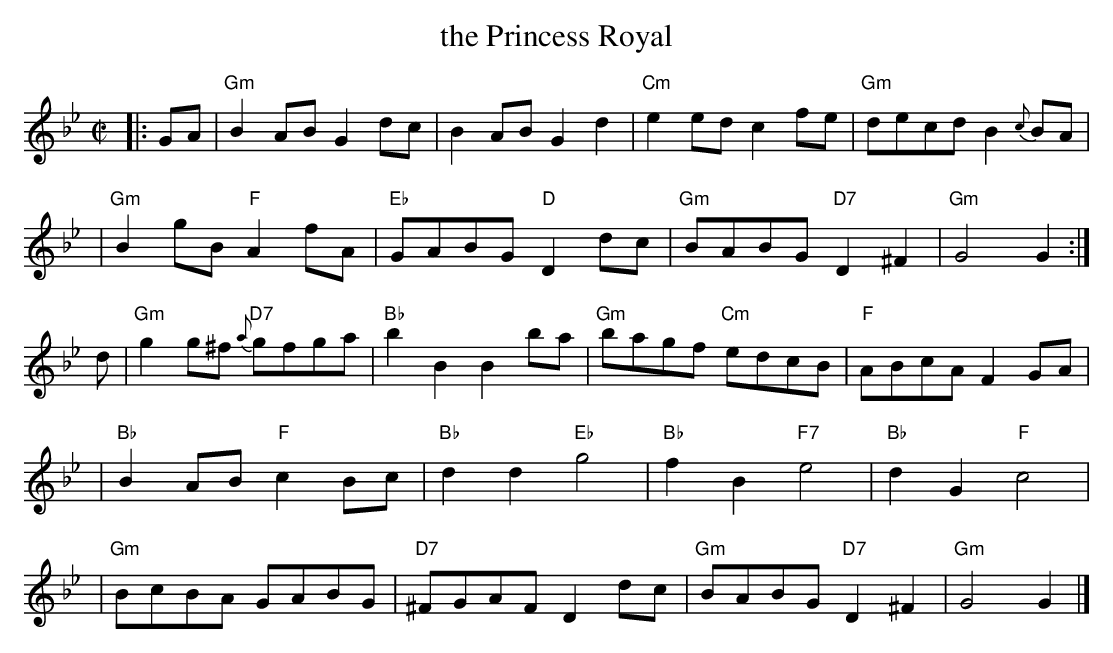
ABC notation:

X:1
T:the Princess Royal
M:C|
L:1/8
K:Gm
|: GA \
| "Gm"B2AB G2dc | B2AB G2d2 | "Cm"e2ed c2fe | "Gm"decd B2{c}BA |
| "Gm"B2gB "F"A2fA | "Eb"GABG "D"D2dc | "Gm"BABG "D7"D2^F2 | "Gm"G4 G2 :|
d \
| "Gm"g2g^f "D7"{a}gfga | "Bb"b2B2 B2ba | "Gm"bagf "Cm"edcB | "F"ABcA F2GA |
| "Bb"B2AB "F"c2Bc | "Bb"d2d2 "Eb"g4 | "Bb"f2B2 "F7"e4 | "Bb"d2G2 "F"c4 |
| "Gm"BcBA GABG | "D7"^FGAF D2dc | "Gm"BABG "D7"D2^F2 | "Gm"G4 G2 |]
